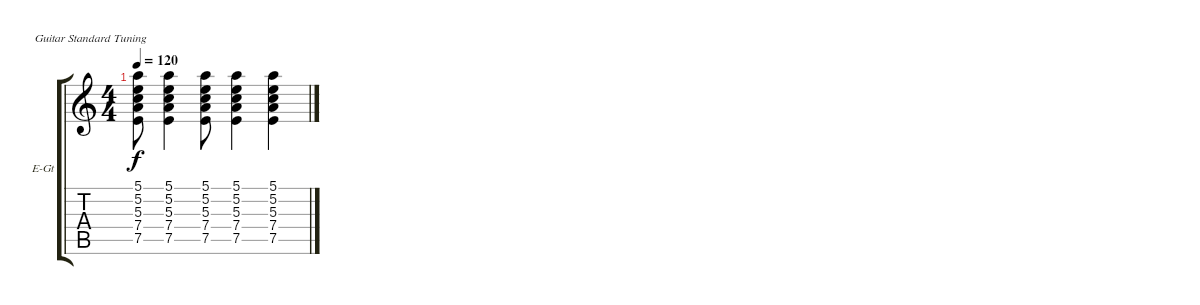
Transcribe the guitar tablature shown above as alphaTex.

\defaultSystemsLayout 4
\bracketExtendMode groupsimilarinstruments
\firstSystemTrackNameOrientation horizontal
\otherSystemsTrackNameOrientation horizontal
\track ("Г. Каспарян" "E-Gt") {instrument electricguitarclean}
\staff {score tabs}
\tuning (E4 B3 G3 D3 A2 E2)
\ts (4 4)
\tempo 120
\clef g2
\ks c
(5.1 5.2 5.3 7.4 7.5).8{dy f} (5.1 5.2 5.3 7.4 7.5).4 (5.1 5.2 5.3 7.4 7.5).8 (5.1 5.2 5.3 7.4 7.5).4 (5.1 5.2 5.3 7.4 7.5).4
